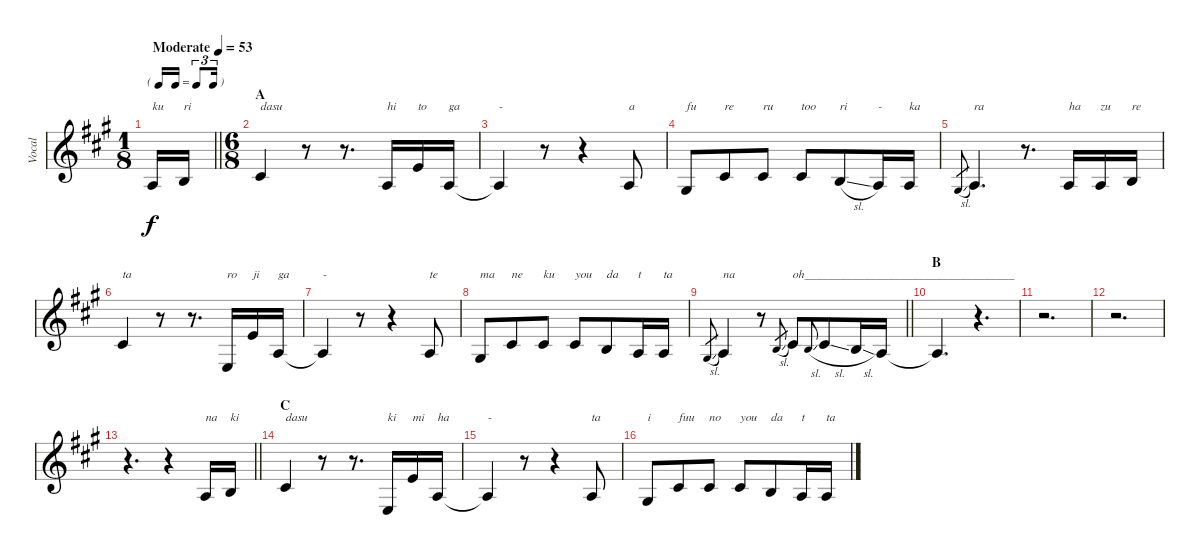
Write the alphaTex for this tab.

\track ("Vocal" "Vocal") {instrument clarinet}
\staff {score}
\tuning (E4 B3 G3 D3 A2 E2) {hide}
\ts (1 8)
\tf triplet16th
\tempo (53 "Moderate")
\clef g2
\barLineRight lightlight
\ks a
2.3.16{txt "ku" dy f instrument clarinet} 0.2.16{txt "ri"} |
\ts (6 8)
\section ("" "A")
2.2.4{txt "dasu"} r.8 r.8{d} 2.3.16{txt "hi"} 0.1.16{txt "to"} 2.3.16{txt "ga"} |
2.3{t}.4{txt "-"} r.8 r.4 2.3.8{txt "a"} |
1.3.8{txt "fu"} 2.2.8{txt "re"} 2.2.8{txt "ru"} 2.2.8{txt "too"} 4.3{sl}.8{txt "ri"} 2.3.16{txt "-"} 2.3.16{txt "ka"} |
1.3{sl}.8{gr} 2.3.4{d txt "ra"} r.8{d} 2.3.16{txt "ha"} 2.3.16{txt "zu"} 0.2.16{txt "re"} |
2.2.4{txt "ta"} r.8 r.8{d} 2.4.16{txt "ro"} 0.1.16{txt "ji"} 2.3.16{txt "ga"} |
2.3{t}.4{txt "-"} r.8 r.4 2.3.8{txt "te"} |
1.3.8{txt "ma"} 2.2.8{txt "ne"} 2.2.8{txt "ku"} 2.2.8{txt "you"} 0.2.8{txt "da"} 2.3.16{txt "t"} 2.3.16{txt "ta"} |
\barLineRight lightlight
1.3{sl}.8{gr} 2.3.4{txt "na"} r.8 0.2{sl}.8{gr} 2.2.8{txt "oh___________________________________"} 4.3{sl}.8{gr onbeat} 6.3{sl}.8 4.3{sl}.16 2.3.16 |
\section ("" "B")
2.3{t}.4{d} r.4{d} |
r.2{d} |
r.2{d} |
\barLineRight lightlight
r.4{d} r.4 2.3.16{txt "na"} 0.2.16{txt "ki"} |
\section ("" "C")
2.2.4{txt "dasu"} r.8 r.8{d} 2.4.16{txt "ki"} 0.1.16{txt "mi"} 2.3.16{txt "ha"} |
2.3{t}.4{txt "-"} r.8 r.4 2.3.8{txt "ta"} |
1.3.8{txt "i"} 2.2.8{txt "fuu"} 2.2.8{txt "no"} 2.2.8{txt "you"} 0.2.8{txt "da"} 2.3.16{txt "t"} 2.3.16{txt "ta"}
